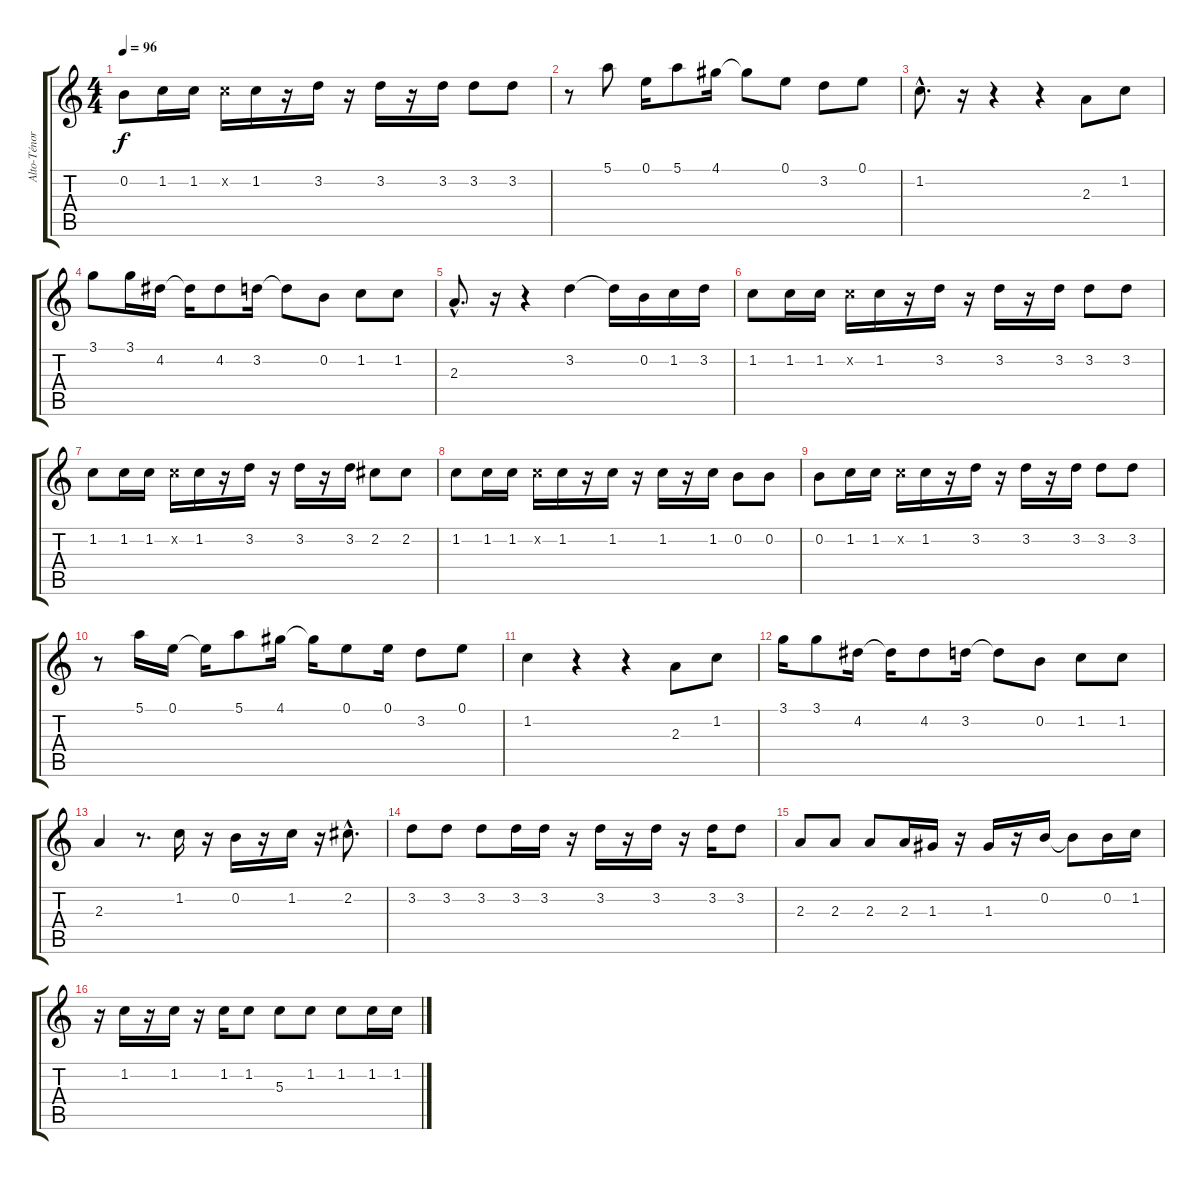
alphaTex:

\track ("Alto-Ténor" "Alto-Ténor") {instrument acousticguitarnylon}
\staff {score tabs}
\tuning (E4 B3 G3 D3 A2 E2) {hide}
\ts (4 4)
\tempo 96
\clef g2
\ks c
0.2.8{dy f} 1.2.16 1.2.16 1.2{x}.16 1.2.16 r.16 3.2.16 r.16 3.2.16 r.16 3.2.16 3.2.8 3.2.8 |
r.8 5.1.8 0.1.16 5.1.8 4.1.16 4.1{t}.8 0.1.8 3.2.8 0.1.8 |
1.2{hac}.8{d} r.16 r.4 r.4 2.3.8 1.2.8 |
3.1.8 3.1.16 4.2.16 4.2{t}.16 4.2.8 3.2.16 3.2{t}.8 0.2.8 1.2.8 1.2.8 |
2.3{hac}.8{d} r.16 r.4 3.2.4 3.2{t}.16 0.2.16 1.2.16 3.2.16 |
1.2.8 1.2.16 1.2.16 1.2{x}.16 1.2.16 r.16 3.2.16 r.16 3.2.16 r.16 3.2.16 3.2.8 3.2.8 |
1.2.8 1.2.16 1.2.16 1.2{x}.16 1.2.16 r.16 3.2.16 r.16 3.2.16 r.16 3.2.16 2.2.8 2.2.8 |
1.2.8 1.2.16 1.2.16 1.2{x}.16 1.2.16 r.16 1.2.16 r.16 1.2.16 r.16 1.2.16 0.2.8 0.2.8 |
0.2.8 1.2.16 1.2.16 1.2{x}.16 1.2.16 r.16 3.2.16 r.16 3.2.16 r.16 3.2.16 3.2.8 3.2.8 |
r.8 5.1.16 0.1.16 0.1{t}.16 5.1.8 4.1.16 4.1{t}.16 0.1.8 0.1.16 3.2.8 0.1.8 |
1.2.4 r.4 r.4 2.3.8 1.2.8 |
3.1.16 3.1.8 4.2.16 4.2{t}.16 4.2.8 3.2.16 3.2{t}.8 0.2.8 1.2.8 1.2.8 |
2.3.4 r.8{d} 1.2.16 r.16 0.2.16 r.16 1.2.16 r.16 2.2{hac}.8{d} |
3.2.8 3.2.8 3.2.8 3.2.16 3.2.16 r.16 3.2.16 r.16 3.2.16 r.16 3.2.16 3.2.8 |
2.3.8 2.3.8 2.3.8 2.3.16 1.3.16 r.16 1.3.16 r.16 0.2.16 0.2{t}.8 0.2.16 1.2.16 |
r.16 1.2.16 r.16 1.2.16 r.16 1.2.16 1.2.8 5.3.8 1.2.8 1.2.8 1.2.16 1.2.16
